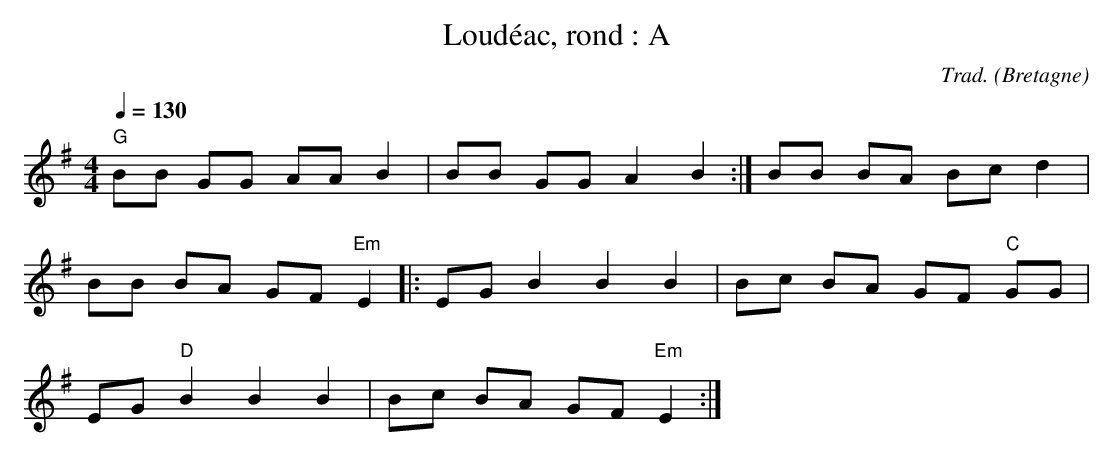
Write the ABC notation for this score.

X:1
T:Loudéac, rond : A
C:Trad.
O:Bretagne
M:4/4
L:1/8
Q:1/4=130
K:G treble
"G"BB GG AA B2 | BB GG A2 B2 :| BB BA Bc d2 |
BB BA GF "Em"E2 |: EG B2 B2 B2 | Bc BA GF "C"GG |
EG "D"B2 B2 B2 | Bc BA GF "Em"E2 :|
